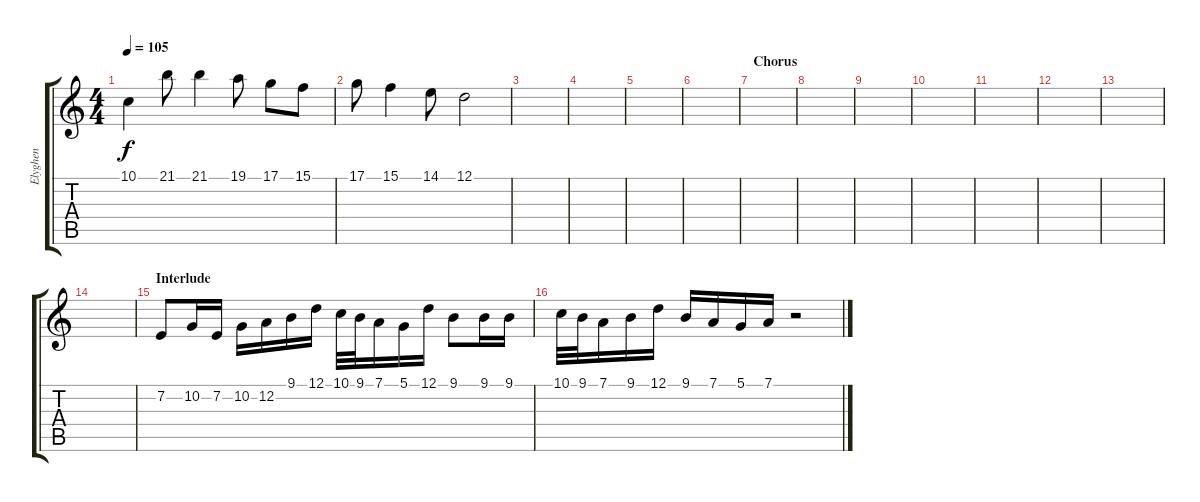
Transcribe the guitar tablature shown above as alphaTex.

\track ("Elyghen" "Elyghen") {instrument violin}
\staff {score tabs}
\tuning (D4 A3 F3 C3 G2 D2) {hide}
\ts (4 4)
\tempo 105
\clef g2
\ks c
10.1.4{dy f} 21.1.8 21.1.4 19.1.8 17.1.8 15.1.8 |
17.1.8 15.1.4 14.1.8 12.1.2 |
|
|
|
|
\section ("" "Chorus")
|
|
|
|
|
|
|
|
\section ("" "Interlude")
7.2.8 10.2.16 7.2.16 10.2.16 12.2.16 9.1.16 12.1.16 10.1.32 9.1.32 7.1.16 5.1.16 12.1.16 9.1.8 9.1.16 9.1.16 |
10.1.32 9.1.32 7.1.16 9.1.16 12.1.16 9.1.16 7.1.16 5.1.16 7.1.16 r.2
